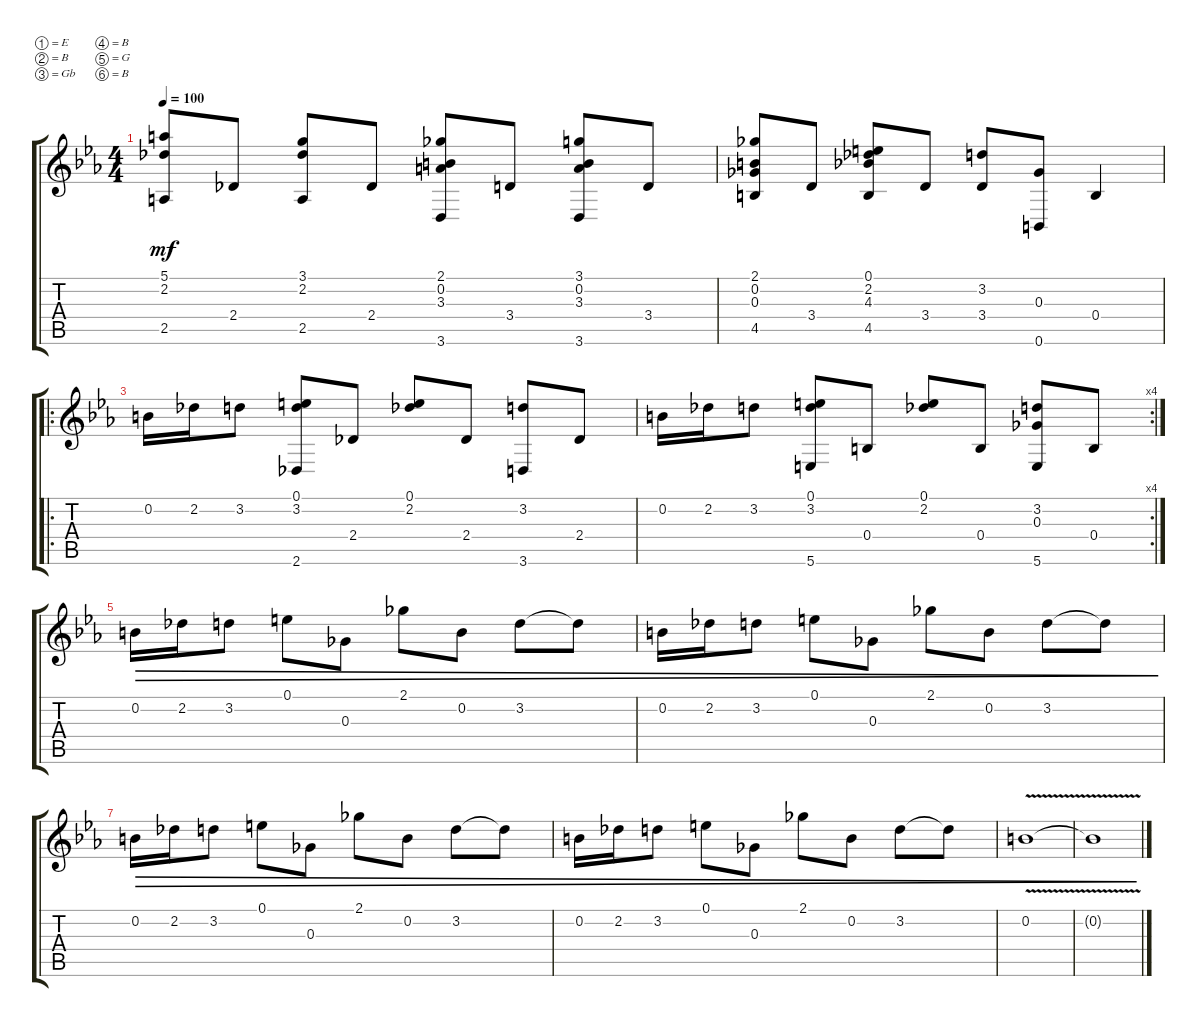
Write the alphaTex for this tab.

\defaultSystemsLayout 4
\bracketExtendMode groupsimilarinstruments
\singleTrackTrackNamePolicy hidden
\otherSystemsTrackNameOrientation horizontal
\defaultBarNumberDisplay FirstOfSystem
\track ("Steel Guitar" "Steel Guit") {instrument acousticguitarsteel}
\staff {score tabs}
\tuning (E4 B3 Gb3 B2 G2 B1)
\ts (4 4)
\tempo 100
\clef g2
\ks eb
(5.1{acc forcenatural} 2.2{acc b} 2.5{acc forcenatural}).8{dy mf beam Up} 2.4{acc b}.8{beam Up} (3.1{acc forcenatural} 2.2{acc b} 2.5{acc forcenatural}).8{beam Up} 2.4{acc b}.8{beam Up} (2.1{acc b} 3.6{acc forcenatural} 0.2{acc forcenatural} 3.3{acc forcenatural}).8{beam Up} 3.4{acc forcenatural}.8{beam Up} (3.1{acc forcenatural} 0.2{acc forcenatural} 3.6{acc forcenatural} 3.3{acc forcenatural}).8{beam Up} 3.4{acc forcenatural}.8{beam Up} |
(4.5{acc forcenatural} 0.3{acc b} 2.1{acc b} 0.2{acc forcenatural}).8{beam Up} 3.4{acc forcenatural}.8{beam Up} (0.1{acc forcenatural} 4.5{acc forcenatural} 2.2{acc b} 4.3{acc b}).8{beam Up} 3.4{acc forcenatural}.8{beam Up} (3.2{acc forcenatural} 3.4{acc forcenatural}).8{beam Up} (0.3{acc b} 0.6{acc forcenatural}).8{beam Up} 0.4{acc forcenatural}.4{beam Up} |
\ro
0.2{acc forcenatural}.16{beam Down} 2.2{acc b}.16{beam Down} 3.2{acc forcenatural}.8{beam Down} (3.2{acc forcenatural} 0.1{acc forcenatural} 2.6{acc b}).8{beam Up} 2.4{acc b}.8{beam Up} (2.2{acc b} 0.1{acc forcenatural}).8{beam Up} 2.4{acc b}.8{beam Up} (3.6{acc forcenatural} 3.2{acc forcenatural}).8{beam Up} 2.4{acc b}.8{beam Up} |
\rc 4
0.2{acc forcenatural}.16{beam Down} 2.2{acc b}.16{beam Down} 3.2{acc forcenatural}.8{beam Down} (3.2{acc forcenatural} 0.1{acc forcenatural} 5.6{acc forcenatural}).8{beam Up} 0.4{acc forcenatural}.8{beam Up} (2.2{acc b} 0.1{acc forcenatural}).8{beam Up} 0.4{acc forcenatural}.8{beam Up} (5.6{acc forcenatural} 3.2{acc forcenatural} 0.3{acc b}).8{beam Up} 0.4{acc forcenatural}.8{beam Up} |
0.2{acc forcenatural}.16{dec beam Down} 2.2{acc b}.16{dec beam Down} 3.2{acc forcenatural}.8{dec beam Down} 0.1{acc forcenatural}.8{dec beam Down} 0.3{acc b}.8{dec beam Down} 2.1{acc b}.8{dec beam Down} 0.2{acc forcenatural}.8{dec beam Down} 3.2{acc forcenatural}.8{dec beam Down} 3.2{t acc forcenatural}.8{dec beam Down} |
0.2{acc forcenatural}.16{dec beam Down} 2.2{acc b}.16{dec beam Down} 3.2{acc forcenatural}.8{dec beam Down} 0.1{acc forcenatural}.8{dec beam Down} 0.3{acc b}.8{dec beam Down} 2.1{acc b}.8{dec beam Down} 0.2{acc forcenatural}.8{dec beam Down} 3.2{acc forcenatural}.8{dec beam Down} 3.2{t acc forcenatural}.8{dec beam Down} |
0.2{acc forcenatural}.16{dec beam Down} 2.2{acc b}.16{dec beam Down} 3.2{acc forcenatural}.8{dec beam Down} 0.1{acc forcenatural}.8{dec beam Down} 0.3{acc b}.8{dec beam Down} 2.1{acc b}.8{dec beam Down} 0.2{acc forcenatural}.8{dec beam Down} 3.2{acc forcenatural}.8{dec beam Down} 3.2{t acc forcenatural}.8{dec beam Down} |
0.2{acc forcenatural}.16{dec beam Down} 2.2{acc b}.16{dec beam Down} 3.2{acc forcenatural}.8{dec beam Down} 0.1{acc forcenatural}.8{dec beam Down} 0.3{acc b}.8{dec beam Down} 2.1{acc b}.8{dec beam Down} 0.2{acc forcenatural}.8{dec beam Down} 3.2{acc forcenatural}.8{dec beam Down} 3.2{t acc forcenatural}.8{dec beam Down} |
0.2{v acc forcenatural}.1{dec beam Down} |
0.2{t acc forcenatural}.1{dec beam Down}
